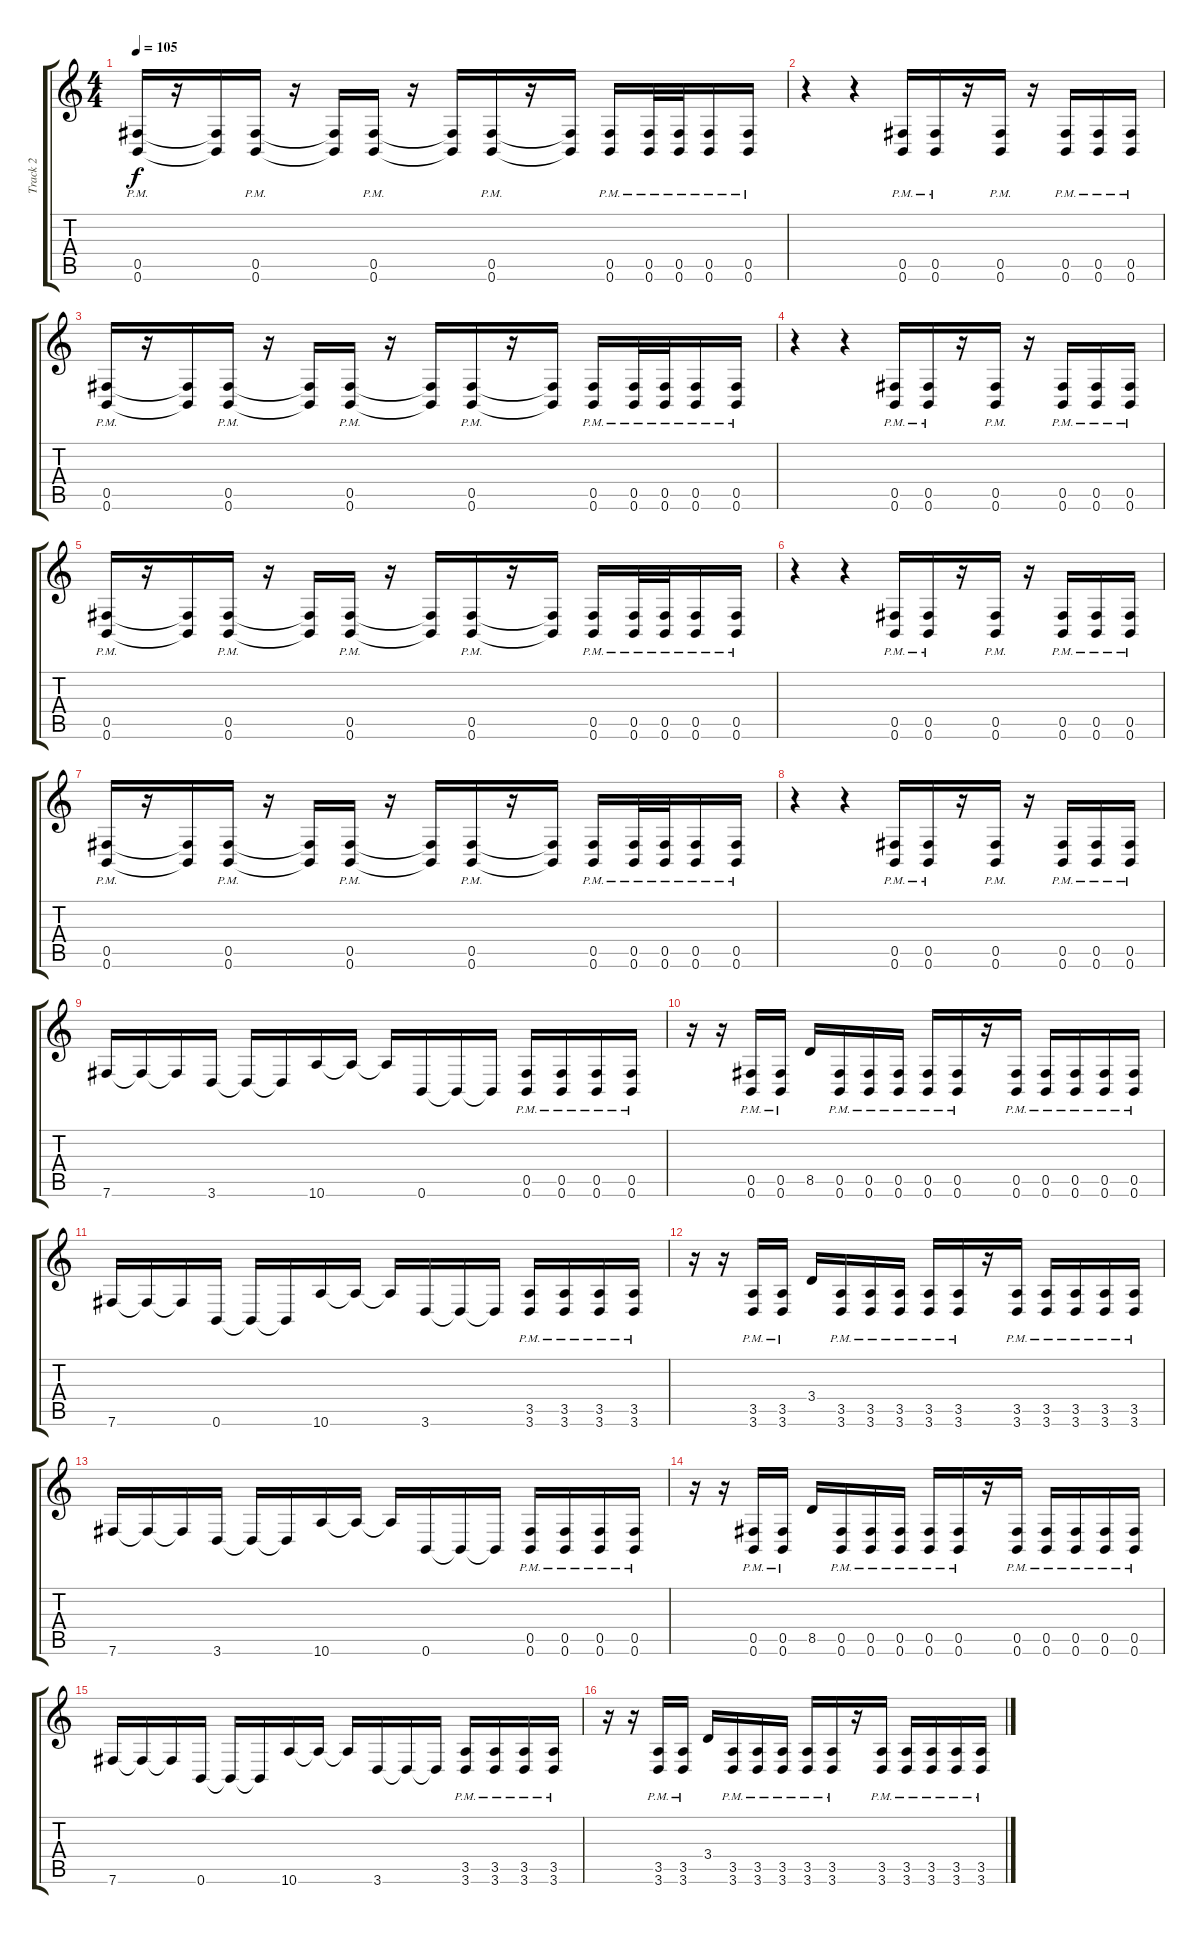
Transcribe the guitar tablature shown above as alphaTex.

\track ("Track 2" "Track 2") {instrument distortionguitar}
\staff {score tabs}
\tuning (Db4 Ab3 E3 B2 Gb2 B1) {hide}
\ts (4 4)
\tempo 105
\clef g2
\ks c
(0.5{pm} 0.6{pm}).16{dy f} r.16 (0.5{t} 0.6{t}).16 (0.5{pm} 0.6{pm}).16 r.16 (0.5{t} 0.6{t}).16 (0.5{pm} 0.6{pm}).16 r.16 (0.5{t} 0.6{t}).16 (0.5{pm} 0.6{pm}).16 r.16 (0.5{t} 0.6{t}).16 (0.5{pm} 0.6{pm}).16 (0.5{pm} 0.6{pm}).32 (0.5{pm} 0.6{pm}).32 (0.5{pm} 0.6{pm}).16 (0.5{pm} 0.6{pm}).16 |
r.4 r.4 (0.5{pm} 0.6{pm}).16 (0.5{pm} 0.6{pm}).16 r.16 (0.5{pm} 0.6{pm}).16 r.16 (0.5{pm} 0.6{pm}).16 (0.5{pm} 0.6{pm}).16 (0.5{pm} 0.6{pm}).16 |
(0.5{pm} 0.6{pm}).16 r.16 (0.5{t} 0.6{t}).16 (0.5{pm} 0.6{pm}).16 r.16 (0.5{t} 0.6{t}).16 (0.5{pm} 0.6{pm}).16 r.16 (0.5{t} 0.6{t}).16 (0.5{pm} 0.6{pm}).16 r.16 (0.5{t} 0.6{t}).16 (0.5{pm} 0.6{pm}).16 (0.5{pm} 0.6{pm}).32 (0.5{pm} 0.6{pm}).32 (0.5{pm} 0.6{pm}).16 (0.5{pm} 0.6{pm}).16 |
r.4 r.4 (0.5{pm} 0.6{pm}).16 (0.5{pm} 0.6{pm}).16 r.16 (0.5{pm} 0.6{pm}).16 r.16 (0.5{pm} 0.6{pm}).16 (0.5{pm} 0.6{pm}).16 (0.5{pm} 0.6{pm}).16 |
(0.5{pm} 0.6{pm}).16 r.16 (0.5{t} 0.6{t}).16 (0.5{pm} 0.6{pm}).16 r.16 (0.5{t} 0.6{t}).16 (0.5{pm} 0.6{pm}).16 r.16 (0.5{t} 0.6{t}).16 (0.5{pm} 0.6{pm}).16 r.16 (0.5{t} 0.6{t}).16 (0.5{pm} 0.6{pm}).16 (0.5{pm} 0.6{pm}).32 (0.5{pm} 0.6{pm}).32 (0.5{pm} 0.6{pm}).16 (0.5{pm} 0.6{pm}).16 |
r.4 r.4 (0.5{pm} 0.6{pm}).16 (0.5{pm} 0.6{pm}).16 r.16 (0.5{pm} 0.6{pm}).16 r.16 (0.5{pm} 0.6{pm}).16 (0.5{pm} 0.6{pm}).16 (0.5{pm} 0.6{pm}).16 |
(0.5{pm} 0.6{pm}).16 r.16 (0.5{t} 0.6{t}).16 (0.5{pm} 0.6{pm}).16 r.16 (0.5{t} 0.6{t}).16 (0.5{pm} 0.6{pm}).16 r.16 (0.5{t} 0.6{t}).16 (0.5{pm} 0.6{pm}).16 r.16 (0.5{t} 0.6{t}).16 (0.5{pm} 0.6{pm}).16 (0.5{pm} 0.6{pm}).32 (0.5{pm} 0.6{pm}).32 (0.5{pm} 0.6{pm}).16 (0.5{pm} 0.6{pm}).16 |
r.4 r.4 (0.5{pm} 0.6{pm}).16 (0.5{pm} 0.6{pm}).16 r.16 (0.5{pm} 0.6{pm}).16 r.16 (0.5{pm} 0.6{pm}).16 (0.5{pm} 0.6{pm}).16 (0.5{pm} 0.6{pm}).16 |
7.6.16 7.6{t}.16 7.6{t}.16 3.6.16 3.6{t}.16 3.6{t}.16 10.6.16 10.6{t}.16 10.6{t}.16 0.6.16 0.6{t}.16 0.6{t}.16 (0.5{pm} 0.6{pm}).16 (0.5{pm} 0.6{pm}).16 (0.5{pm} 0.6{pm}).16 (0.5{pm} 0.6{pm}).16 |
r.16 r.16 (0.5{pm} 0.6{pm}).16 (0.5{pm} 0.6{pm}).16 8.5.16 (0.5{pm} 0.6{pm}).16 (0.5{pm} 0.6{pm}).16 (0.5{pm} 0.6{pm}).16 (0.5{pm} 0.6{pm}).16 (0.5{pm} 0.6{pm}).16 r.16 (0.5{pm} 0.6{pm}).16 (0.5{pm} 0.6{pm}).16 (0.5{pm} 0.6{pm}).16 (0.5{pm} 0.6{pm}).16 (0.5{pm} 0.6{pm}).16 |
7.6.16 7.6{t}.16 7.6{t}.16 0.6.16 0.6{t}.16 0.6{t}.16 10.6.16 10.6{t}.16 10.6{t}.16 3.6.16 3.6{t}.16 3.6{t}.16 (3.5{pm} 3.6{pm}).16 (3.5{pm} 3.6{pm}).16 (3.5{pm} 3.6{pm}).16 (3.5{pm} 3.6{pm}).16 |
r.16 r.16 (3.5{pm} 3.6{pm}).16 (3.5{pm} 3.6{pm}).16 3.4.16 (3.5{pm} 3.6{pm}).16 (3.5{pm} 3.6{pm}).16 (3.5{pm} 3.6{pm}).16 (3.5{pm} 3.6{pm}).16 (3.5{pm} 3.6{pm}).16 r.16 (3.5{pm} 3.6{pm}).16 (3.5{pm} 3.6{pm}).16 (3.5{pm} 3.6{pm}).16 (3.5{pm} 3.6{pm}).16 (3.5{pm} 3.6{pm}).16 |
7.6.16 7.6{t}.16 7.6{t}.16 3.6.16 3.6{t}.16 3.6{t}.16 10.6.16 10.6{t}.16 10.6{t}.16 0.6.16 0.6{t}.16 0.6{t}.16 (0.5{pm} 0.6{pm}).16 (0.5{pm} 0.6{pm}).16 (0.5{pm} 0.6{pm}).16 (0.5{pm} 0.6{pm}).16 |
r.16 r.16 (0.5{pm} 0.6{pm}).16 (0.5{pm} 0.6{pm}).16 8.5.16 (0.5{pm} 0.6{pm}).16 (0.5{pm} 0.6{pm}).16 (0.5{pm} 0.6{pm}).16 (0.5{pm} 0.6{pm}).16 (0.5{pm} 0.6{pm}).16 r.16 (0.5{pm} 0.6{pm}).16 (0.5{pm} 0.6{pm}).16 (0.5{pm} 0.6{pm}).16 (0.5{pm} 0.6{pm}).16 (0.5{pm} 0.6{pm}).16 |
7.6.16 7.6{t}.16 7.6{t}.16 0.6.16 0.6{t}.16 0.6{t}.16 10.6.16 10.6{t}.16 10.6{t}.16 3.6.16 3.6{t}.16 3.6{t}.16 (3.5{pm} 3.6{pm}).16 (3.5{pm} 3.6{pm}).16 (3.5{pm} 3.6{pm}).16 (3.5{pm} 3.6{pm}).16 |
r.16 r.16 (3.5{pm} 3.6{pm}).16 (3.5{pm} 3.6{pm}).16 3.4.16 (3.5{pm} 3.6{pm}).16 (3.5{pm} 3.6{pm}).16 (3.5{pm} 3.6{pm}).16 (3.5{pm} 3.6{pm}).16 (3.5{pm} 3.6{pm}).16 r.16 (3.5{pm} 3.6{pm}).16 (3.5{pm} 3.6{pm}).16 (3.5{pm} 3.6{pm}).16 (3.5{pm} 3.6{pm}).16 (3.5{pm} 3.6{pm}).16
